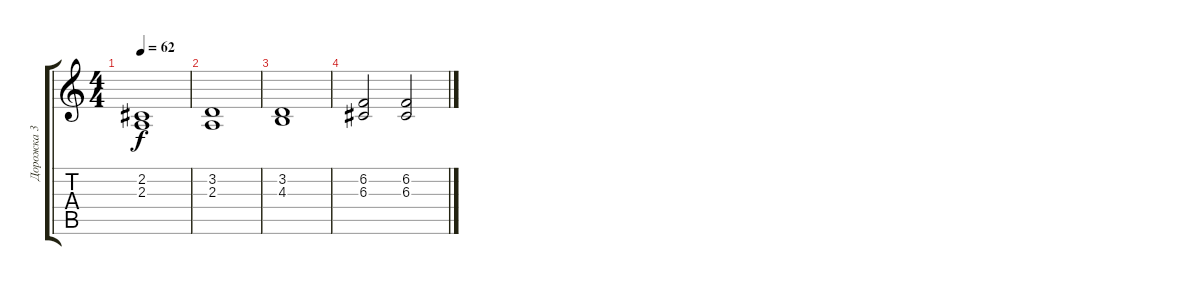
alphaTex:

\track ("Дорожка 3" "Дорожка 3") {instrument stringensemble2}
\staff {score tabs}
\tuning (E4 B3 G3 D3 A2 E2) {hide}
\ts (4 4)
\tempo 62
\clef g2
\ks c
(2.2 2.3).1{dy f} |
(3.2 2.3).1 |
(3.2 4.3).1 |
(6.2 6.3).2 (6.2 6.3).2
